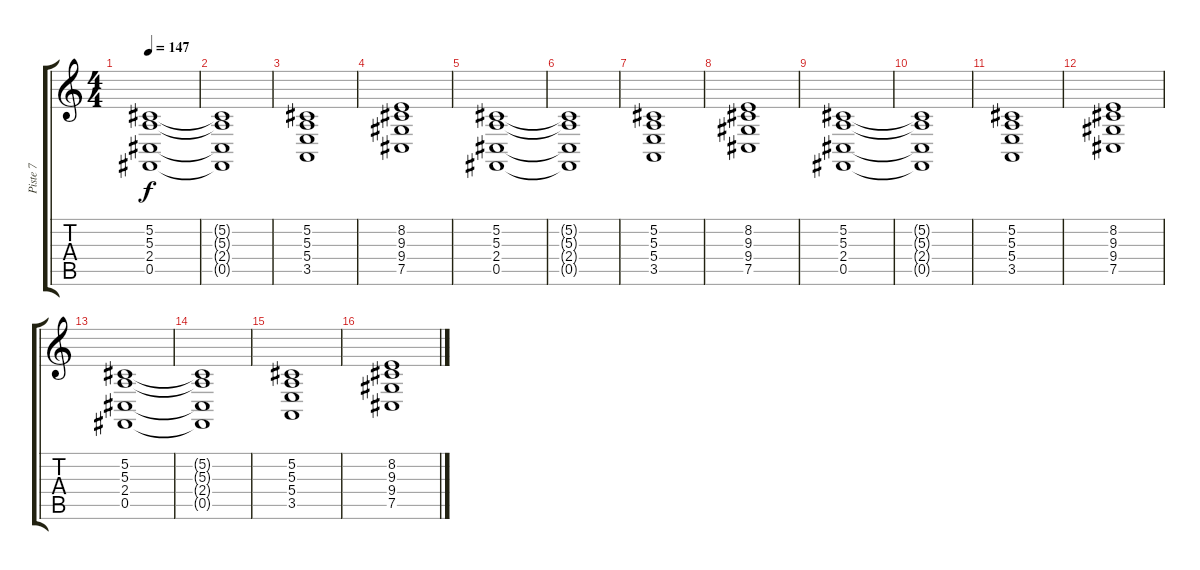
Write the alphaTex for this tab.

\track ("Piste 7" "Piste 7") {instrument choiraahs}
\staff {score tabs}
\tuning (Db4 Ab3 E3 B2 Gb2 Db2) {hide}
\ts (4 4)
\tempo 147
\clef g2
\ks c
(5.2 5.3 2.4 0.5).1{dy f volume 10} |
(5.2{t} 5.3{t} 2.4{t} 0.5{t}).1 |
(5.2 5.3 5.4 3.5).1 |
(8.2 9.3 9.4 7.5).1 |
(5.2 5.3 2.4 0.5).1 |
(5.2{t} 5.3{t} 2.4{t} 0.5{t}).1 |
(5.2 5.3 5.4 3.5).1 |
(8.2 9.3 9.4 7.5).1 |
(5.2 5.3 2.4 0.5).1 |
(5.2{t} 5.3{t} 2.4{t} 0.5{t}).1 |
(5.2 5.3 5.4 3.5).1 |
(8.2 9.3 9.4 7.5).1 |
(5.2 5.3 2.4 0.5).1 |
(5.2{t} 5.3{t} 2.4{t} 0.5{t}).1 |
(5.2 5.3 5.4 3.5).1 |
(8.2 9.3 9.4 7.5).1
